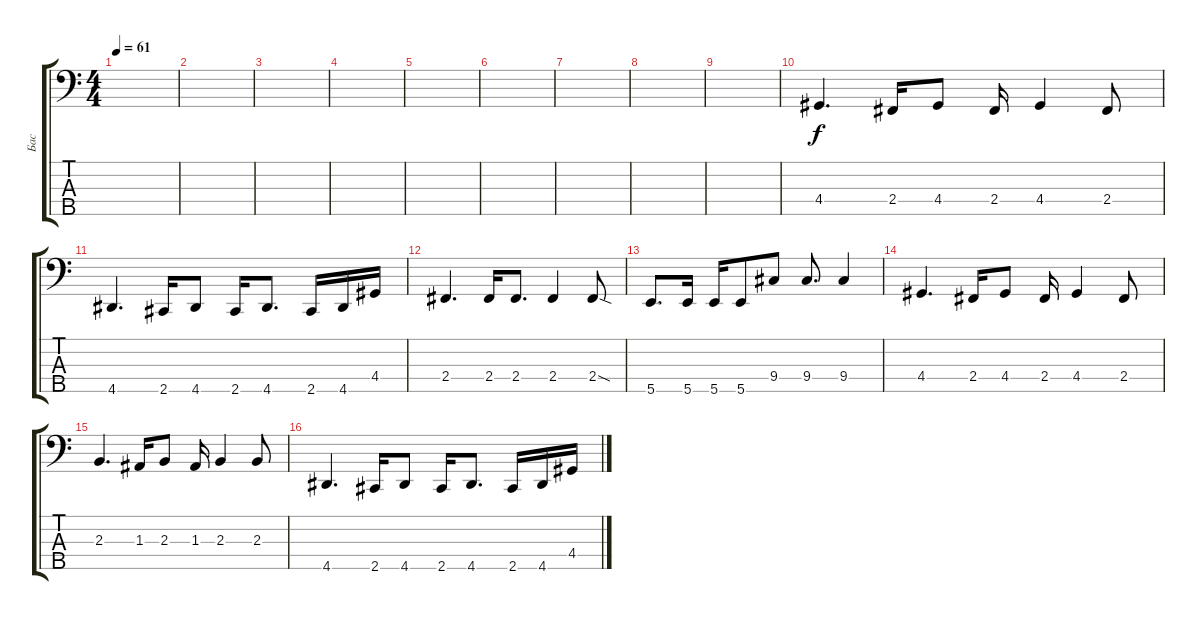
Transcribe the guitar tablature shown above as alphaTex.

\track ("Бас" "Бас") {instrument electricbassfinger}
\staff {score tabs}
\tuning (G2 D2 A1 E1 B0) {hide}
\ts (4 4)
\tempo 61
\clef f4
\ks c
|
|
|
|
|
|
|
|
|
4.4.4{d} 2.4.16 4.4.8 2.4.16 4.4.4 2.4.8 |
4.5.4{d} 2.5.16 4.5.8 2.5.16 4.5.8{d} 2.5.16 4.5.16 4.4.16 |
2.4.4{d} 2.4.16 2.4.8{d} 2.4.4 2.4{sod}.8 |
5.5.8{d} 5.5.16 5.5.16 5.5.8 9.4.8 9.4.8{d} 9.4.4 |
4.4.4{d} 2.4.16 4.4.8 2.4.16 4.4.4 2.4.8 |
2.3.4{d} 1.3.16 2.3.8 1.3.16 2.3.4 2.3.8 |
4.5.4{d} 2.5.16 4.5.8 2.5.16 4.5.8{d} 2.5.16 4.5.16 4.4.16
